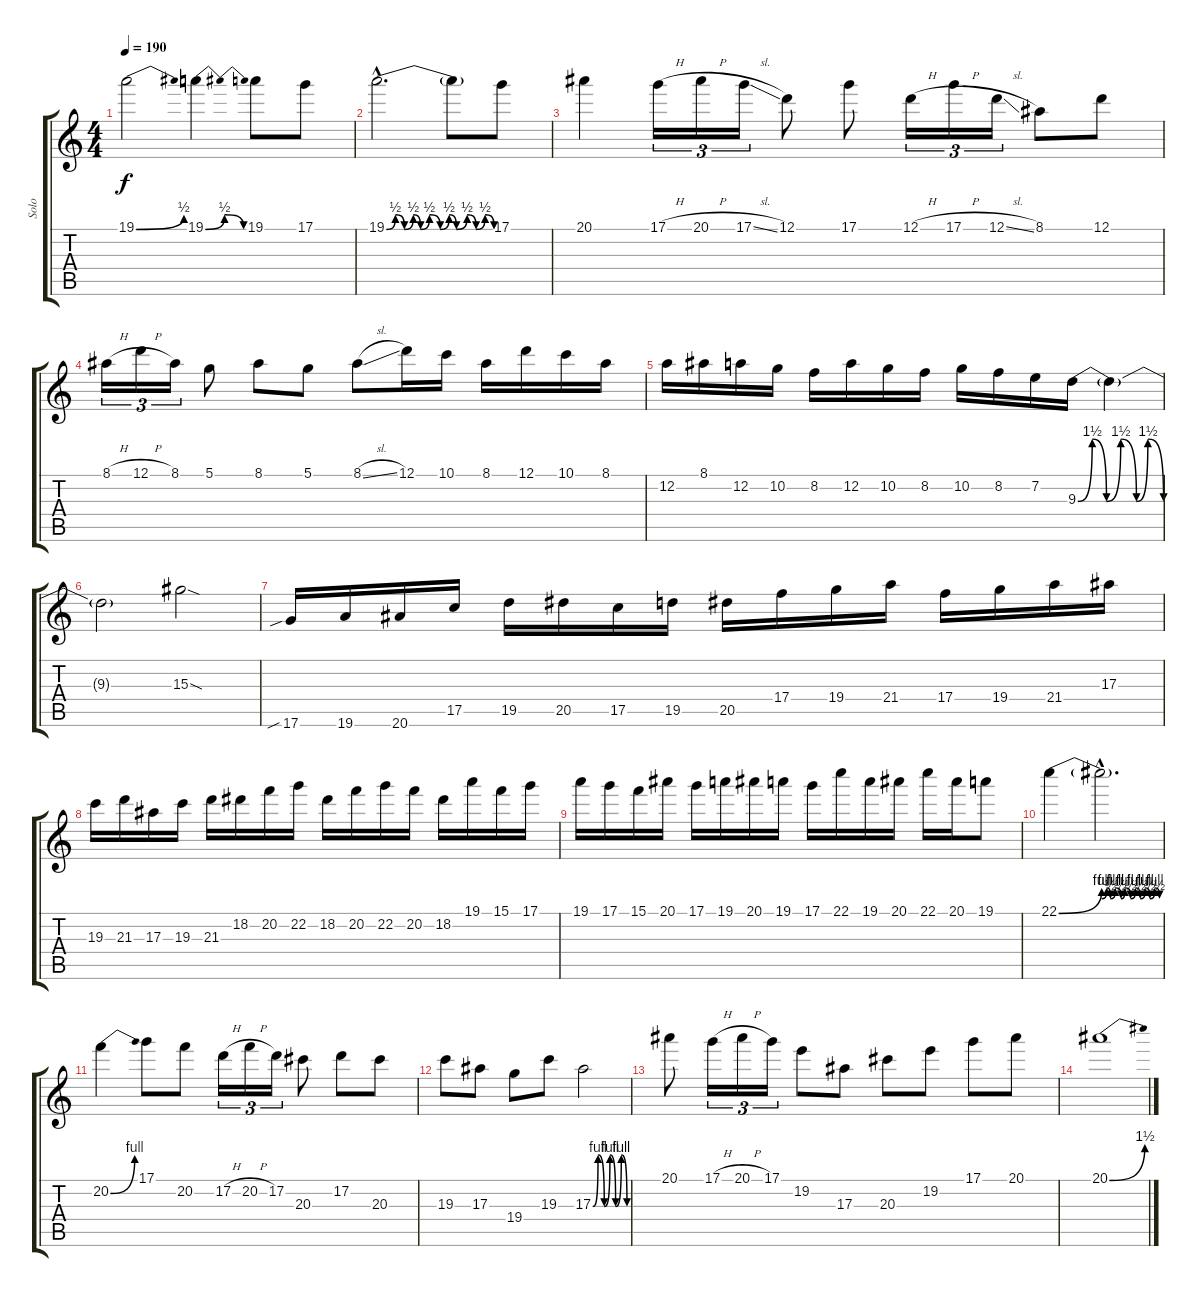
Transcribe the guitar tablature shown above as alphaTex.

\track ("Solo" "Solo") {instrument distortionguitar}
\staff {score tabs}
\tuning (D4 A3 F3 C3 G2 D2) {hide}
\ts (4 4)
\tempo 190
\clef g2
\ks c
19.1{be (bend 0 0 60 2)}.2{dy f} 19.1{be (bendrelease 0 0 29 2 29 2 60 0)}.4 19.1.8 17.1.8 |
19.1{be (custom 0 0 5 2 10 0 15 2 19 0 24 2 30 0 35 2 39 0 45 2 50 0 55 2 60 0) hac}.2{d} 19.1{t}.8 17.1.8 |
20.1.4 17.1{h}.16{tu (3 2)} 20.1{h}.16{tu (3 2)} 17.1{sl}.16{tu (3 2)} 12.1.8 17.1.8 12.1{h}.16{tu (3 2)} 17.1{h}.16{tu (3 2)} 12.1{sl}.16{tu (3 2)} 8.1.8 12.1.8 |
8.1{h}.16{tu (3 2)} 12.1{h}.16{tu (3 2)} 8.1.16{tu (3 2)} 5.1.8 8.1.8 5.1.8 8.1{sl}.8 12.1.16 10.1.16 8.1.16 12.1.16 10.1.16 8.1.16 |
12.2.16 8.1.16 12.2.16 10.2.16 8.2.16 12.2.16 10.2.16 8.2.16 10.2.16 8.2.16 7.2.16 9.3{be (custom 0 0 10 6 20 0 30 6 41 0 49 6 60 0)}.16 9.3{t}.4 |
9.3{t}.2 15.3{sod}.2 |
17.6{sib}.16 19.6.16 20.6.16 17.5.16 19.5.16 20.5.16 17.5.16 19.5.16 20.5.16 17.4.16 19.4.16 21.4.16 17.4.16 19.4.16 21.4.16 17.3.16 |
19.3.16 21.3.16 17.3.16 19.3.16 21.3.16 18.2.16 20.2.16 22.2.16 18.2.16 20.2.16 22.2.16 20.2.16 18.2.16 19.1.16 15.1.16 17.1.16 |
19.1.16 17.1.16 15.1.16 20.1.16 17.1.16 19.1.16 20.1.16 19.1.16 17.1.16 22.1.16 19.1.16 20.1.16 22.1.16 20.1.16 19.1.8 |
22.1{be (bend 0 0 60 4)}.4 22.1{be (custom 0 2 5 4 9 2 14 4 20 2 24 4 30 2 35 4 40 2 45 4 50 2 55 4 60 2) hac t}.2{d} |
20.2{be (bend 0 0 60 4)}.4 17.1.8 20.2.8 17.2{h}.16{tu (3 2)} 20.2{h}.16{tu (3 2)} 17.2.16{tu (3 2)} 20.3.8 17.2.8 20.3.8 |
19.3.8 17.3.8 19.4.8 19.3.8 17.3{be (custom 0 0 9 4 20 0 30 4 40 0 50 4 60 0)}.2 |
20.1.8{balance 0} 17.1{h}.16{tu (3 2)} 20.1{h}.16{tu (3 2)} 17.1.16{tu (3 2)} 19.2.8 17.3.8 20.3.8 19.2.8 17.1.8 20.1.8 |
20.1{be (bend 0 0 60 6)}.1
